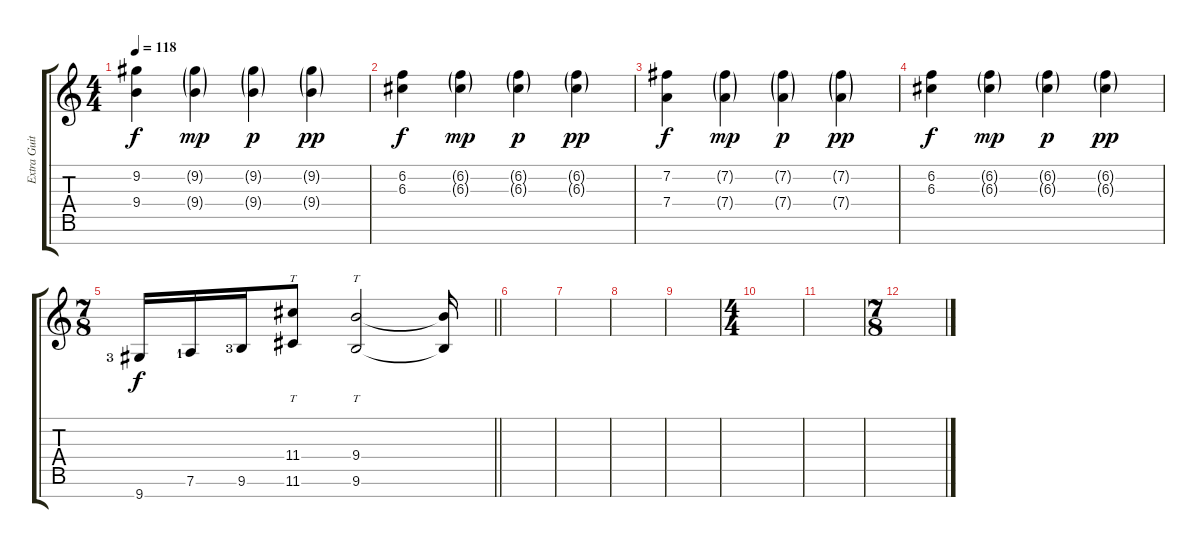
\track ("Extra Guitar" "Extra Guit") {instrument distortionguitar}
\staff {score tabs}
\tuning (E4 B3 G3 D3 A2 D2 B1) {hide}
\ts (4 4)
\tempo 118
\clef g2
\ks c
(9.2 9.4).4{dy f} (9.2{g} 9.4{g}).4{dy mp} (9.2{g} 9.4{g}).4{dy p} (9.2{g} 9.4{g}).4{dy pp} |
(6.2 6.3).4{dy f} (6.2{g} 6.3{g}).4{dy mp} (6.2{g} 6.3{g}).4{dy p} (6.2{g} 6.3{g}).4{dy pp} |
(7.2 7.4).4{dy f} (7.2{g} 7.4{g}).4{dy mp} (7.2{g} 7.4{g}).4{dy p} (7.2{g} 7.4{g}).4{dy pp} |
(6.2 6.3).4{dy f} (6.2{g} 6.3{g}).4{dy mp} (6.2{g} 6.3{g}).4{dy p} (6.2{g} 6.3{g}).4{dy pp} |
\ts (7 8)
\barLineRight lightlight
9.7{lf 4}.16{dy f} 7.6{lf 2}.16 9.6{lf 4}.16 (11.4 11.6).8{tt} (9.4 9.6).2{tt} (9.4{t} 9.6{t}).16 |
\section ("" "")
|
|
|
|
\ts (4 4)
|
|
\ts (7 8)
